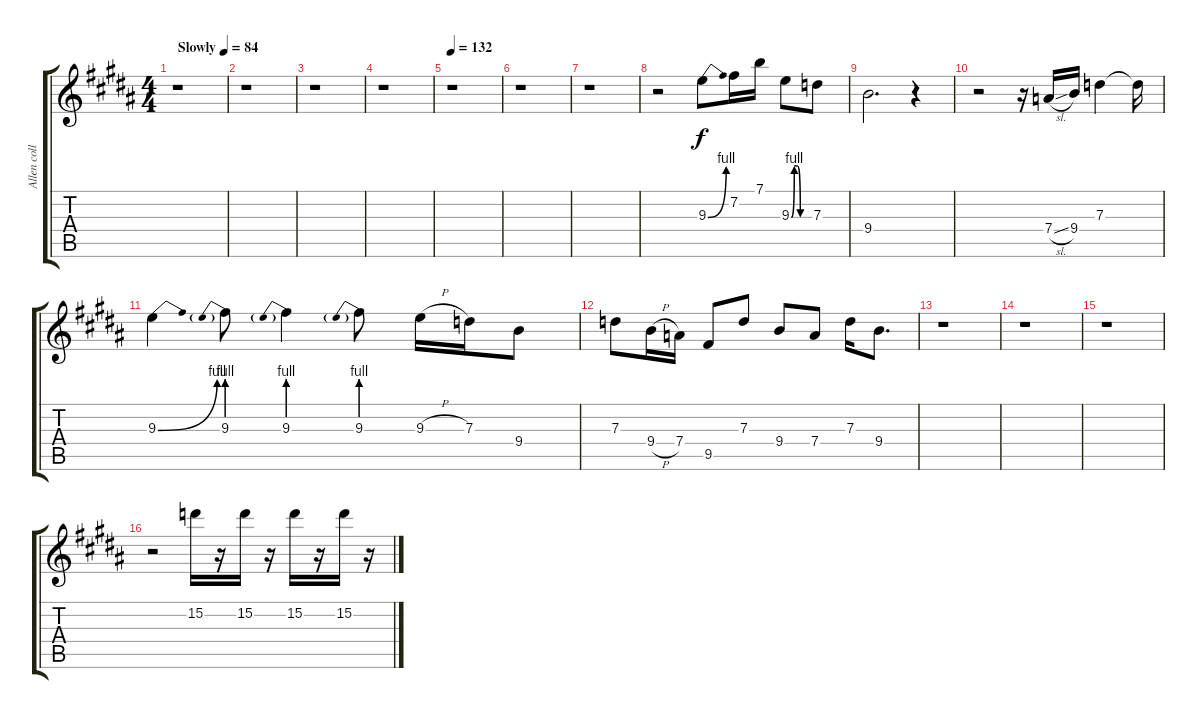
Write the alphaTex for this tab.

\track ("Allen collins Guitar Solos" "Allen coll") {instrument overdrivenguitar}
\staff {score tabs}
\tuning (E4 B3 G3 D3 A2 E2) {hide}
\ts (4 4)
\tempo (84 "Slowly")
\clef g2
\ks b
r.1{dy f instrument overdrivenguitar} |
r.1 |
r.1 |
r.1 |
\tempo 132
r.1 |
r.1 |
r.1 |
r.2 9.3{be (bend 0 0 60 4)}.8 7.2.16 7.1.16 9.3{be (custom 0 0 10 4 20 4 30 0 60 0)}.8 7.3.8 |
9.4.2{d} r.4 |
r.2 r.16 7.4{sl}.16 9.4.16 7.3.4 7.3{t}.16 |
9.3{be (bend 0 0 60 4)}.4 9.3{be (prebend 0 4 60 4)}.8 9.3{be (prebend 0 4 60 4)}.4 9.3{be (prebend 0 4 60 4)}.8 9.3{h}.16 7.3.16 9.4.8 |
7.3.8 9.4{h}.16 7.4.16 9.5.8 7.3.8 9.4.8 7.4.8 7.3.16 9.4.8{d} |
r.1 |
r.1 |
r.1 |
r.2{volume 13} 15.2.16 r.16 15.2.16 r.16 15.2.16 r.16 15.2.16 r.16
